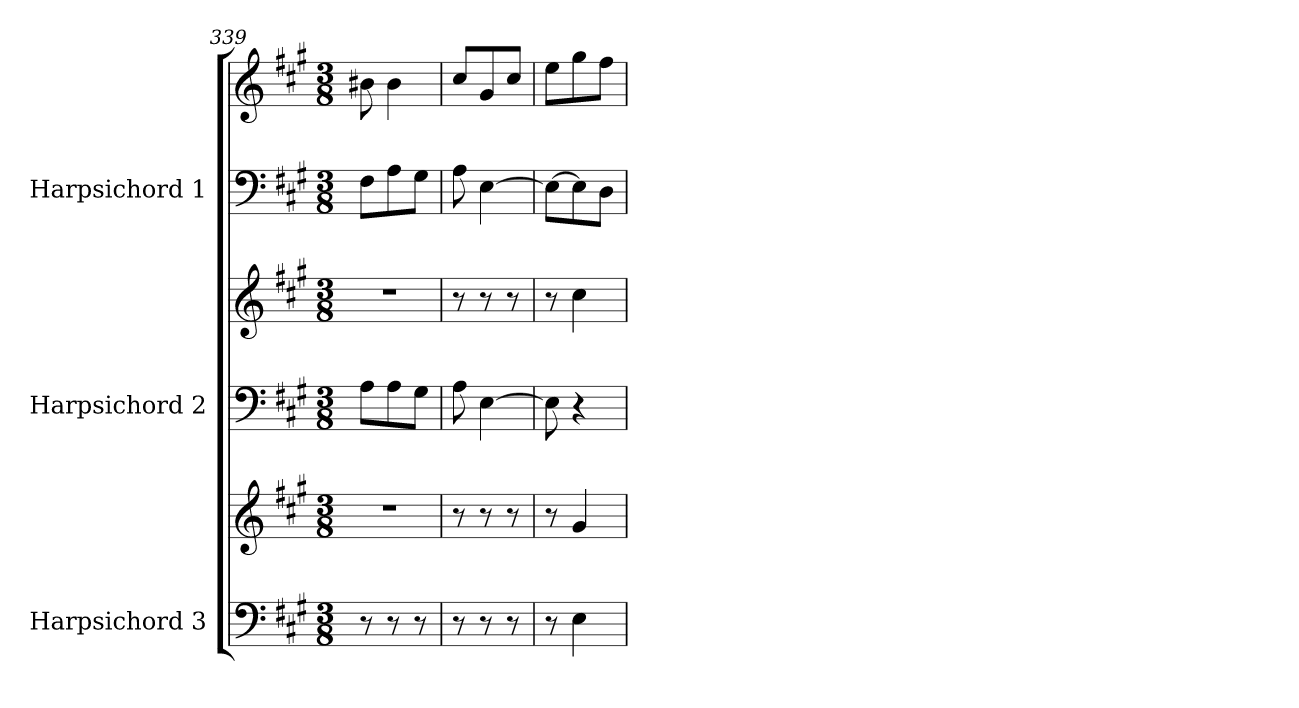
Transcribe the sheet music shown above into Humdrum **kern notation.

**kern	**kern	**kern	**kern	**kern	**kern
*part3	*part3	*part2	*part2	*part1	*part1
*staff6	*staff5	*staff4	*staff3	*staff2	*staff1
*I"Harpsichord 3	*	*I"Harpsichord 2	*	*I"Harpsichord 1	*
*I'Hp	*	*I'Hp	*	*I'Hp	*
*clefF4	*clefG2	*clefF4	*clefG2	*clefF4	*clefG2
*k[f#c#g#]	*k[f#c#g#]	*k[f#c#g#]	*k[f#c#g#]	*k[f#c#g#]	*k[f#c#g#]
*M3/8	*M3/8	*M3/8	*M3/8	*M3/8	*M3/8
=339	=339	=339	=339	=339	=339
8r	4.r	8A\L	4.r	8F#\L	8b#X\
8r	.	8A\	.	8A\	4b#\
8r	.	8G#\J	.	8G#\J	.
=340	=340	=340	=340	=340	=340
8r	8r	8A\	8r	8A\	8cc#/L
8r	8r	[4E\	8r	[4E\	8g#/
8r	8r	.	8r	.	8cc#/J
=341	=341	=341	=341	=341	=341
8r	8r	8E\]	8r	8E\L_	8ee\L
4E\	4g#/	4r	4cc#\	8E\]	8gg#\
.	.	.	.	8D\J	8ff#\J
=	=	=	=	=	=
*-	*-	*-	*-	*-	*-
